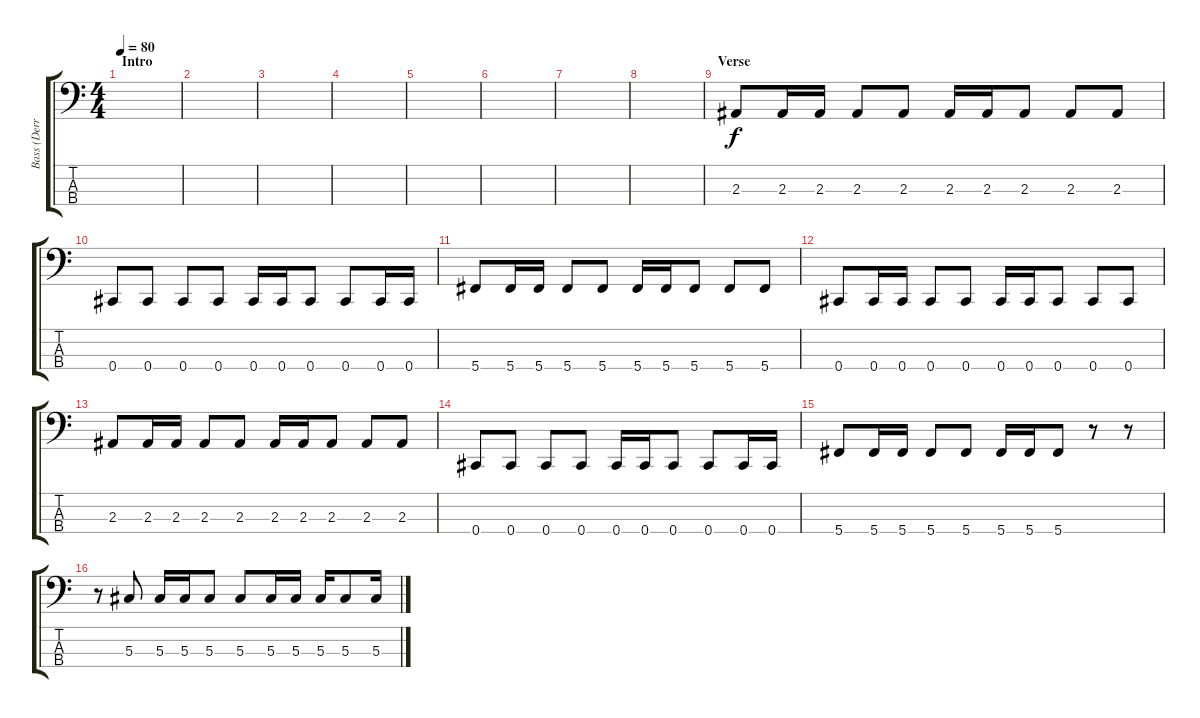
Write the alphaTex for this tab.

\track ("Bass (Derrick)" "Bass (Derr") {instrument electricbassfinger}
\staff {score tabs}
\tuning (Gb2 Db2 Ab1 Db1) {hide}
\ts (4 4)
\section ("" "Intro")
\tempo 80
\clef f4
\ks c
|
|
|
|
|
|
|
|
\section ("" "Verse")
2.3.8 2.3.16 2.3.16 2.3.8 2.3.8 2.3.16 2.3.16 2.3.8 2.3.8 2.3.8 |
0.4.8 0.4.8 0.4.8 0.4.8 0.4.16 0.4.16 0.4.8 0.4.8 0.4.16 0.4.16 |
5.4.8 5.4.16 5.4.16 5.4.8 5.4.8 5.4.16 5.4.16 5.4.8 5.4.8 5.4.8 |
0.4.8 0.4.16 0.4.16 0.4.8 0.4.8 0.4.16 0.4.16 0.4.8 0.4.8 0.4.8 |
2.3.8 2.3.16 2.3.16 2.3.8 2.3.8 2.3.16 2.3.16 2.3.8 2.3.8 2.3.8 |
0.4.8 0.4.8 0.4.8 0.4.8 0.4.16 0.4.16 0.4.8 0.4.8 0.4.16 0.4.16 |
5.4.8 5.4.16 5.4.16 5.4.8 5.4.8 5.4.16 5.4.16 5.4.8 r.8 r.8 |
r.8 5.3.8 5.3.16 5.3.16 5.3.8 5.3.8 5.3.16 5.3.16 5.3.16 5.3.8 5.3.16
